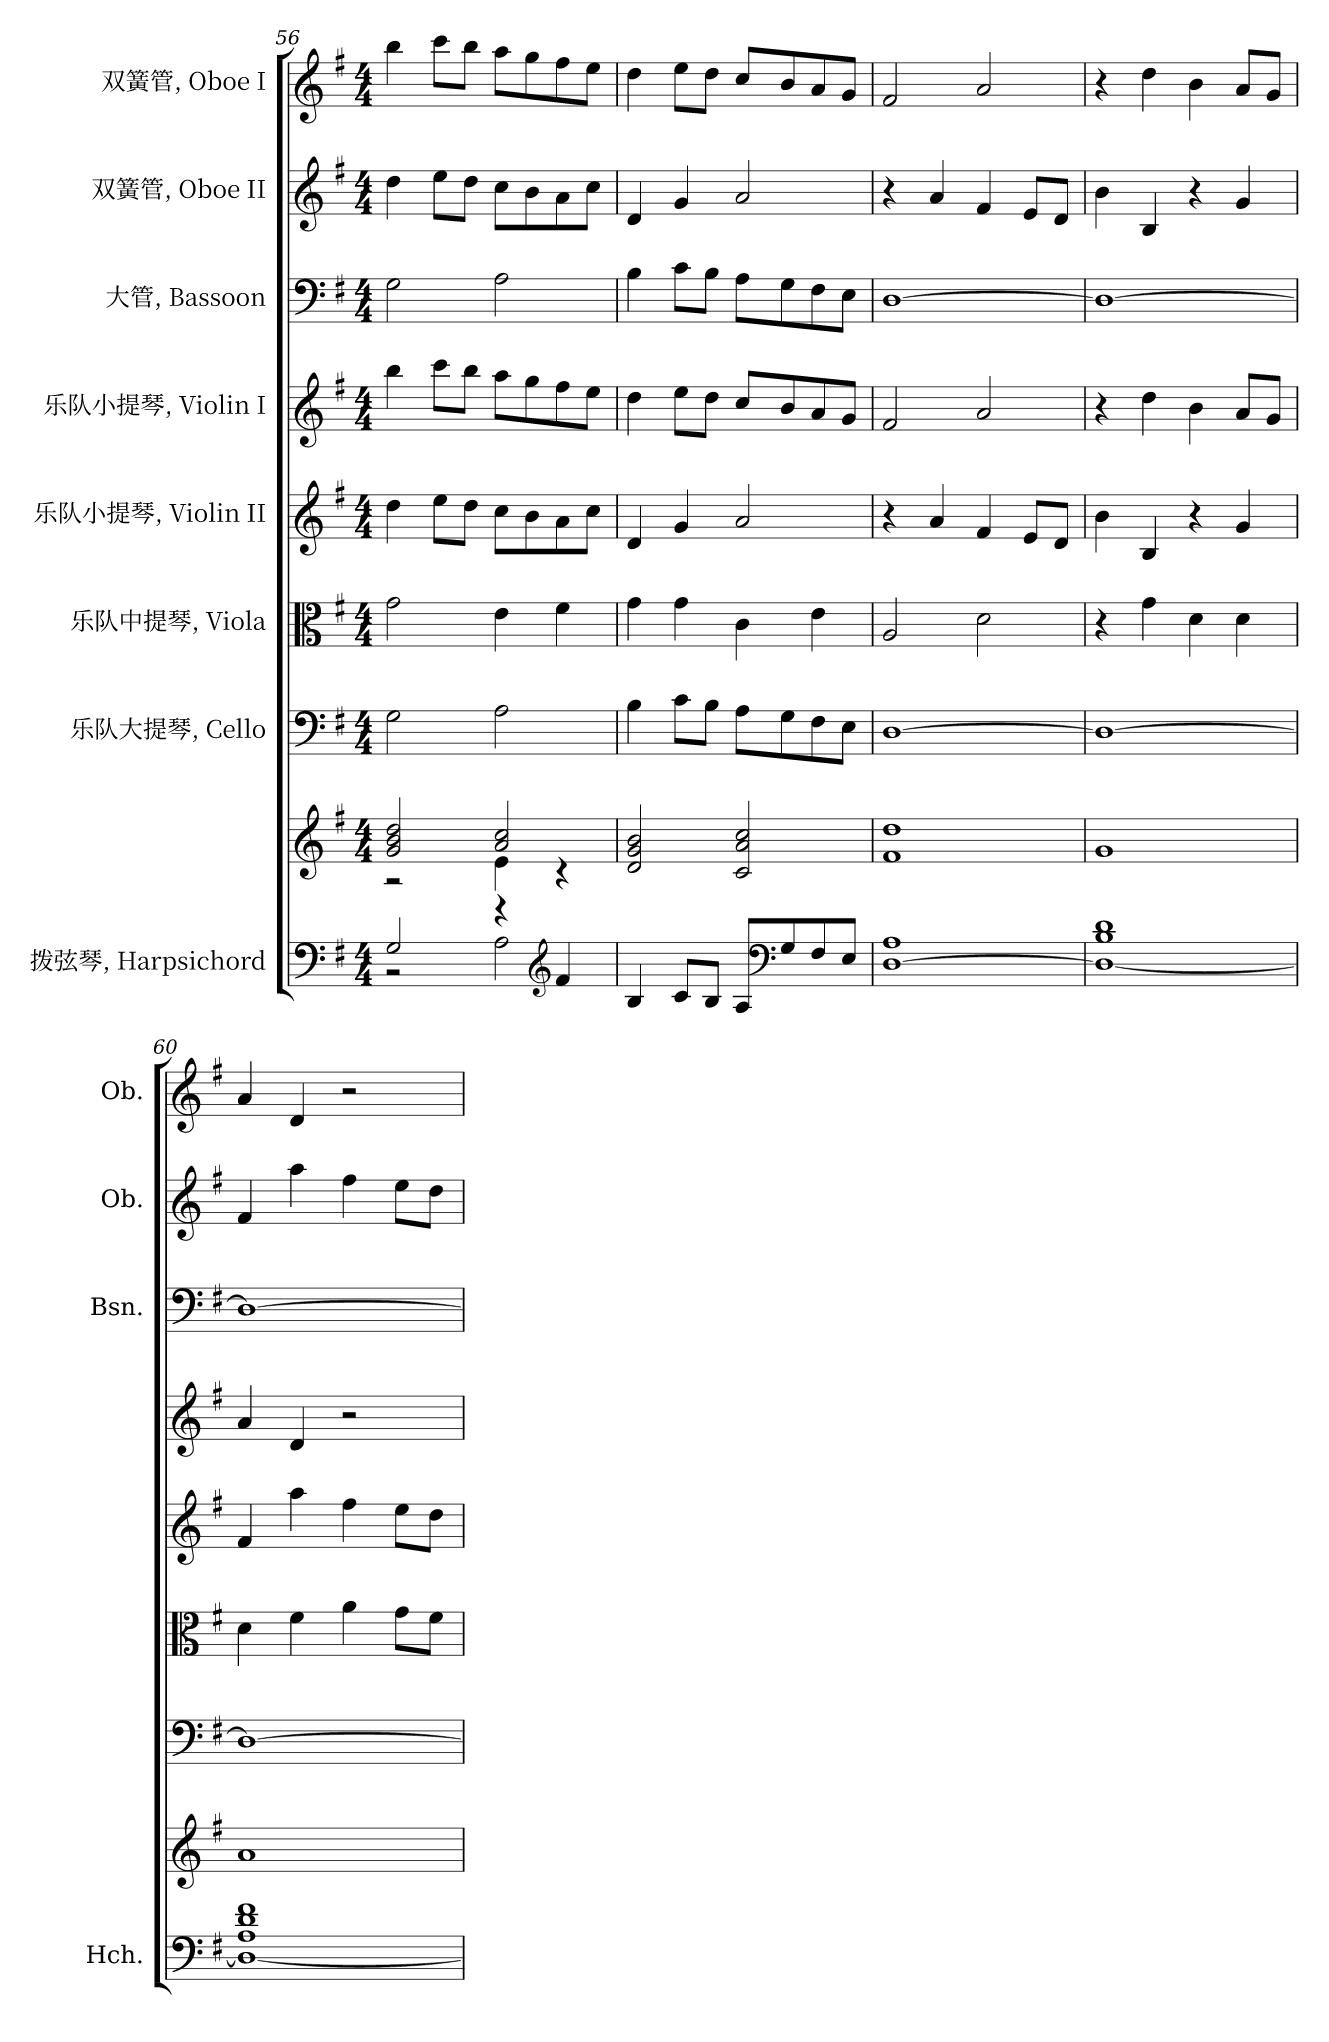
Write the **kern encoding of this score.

**kern	**kern	**kern	**kern	**kern	**kern	**kern	**kern	**kern
*part8	*part8	*part7	*part6	*part5	*part4	*part3	*part2	*part1
*staff9	*staff8	*staff7	*staff6	*staff5	*staff4	*staff3	*staff2	*staff1
*I"拨弦琴, Harpsichord	*	*I"乐队大提琴, Cello	*I"乐队中提琴, Viola	*I"乐队小提琴, Violin II	*I"乐队小提琴, Violin I	*I"大管, Bassoon	*I"双簧管, Oboe II	*I"双簧管, Oboe I
*I'Hch.	*	*	*	*	*	*I'Bsn.	*I'Ob.	*I'Ob.
!!LO:PB:g=z
*clefF4	*clefG2	*clefF4	*clefC3	*clefG2	*clefG2	*clefF4	*clefG2	*clefG2
*k[f#]	*k[f#]	*k[f#]	*k[f#]	*k[f#]	*k[f#]	*k[f#]	*k[f#]	*k[f#]
*M4/4	*M4/4	*M4/4	*M4/4	*M4/4	*M4/4	*M4/4	*M4/4	*M4/4
=56	=56	=56	=56	=56	=56	=56	=56	=56
*^	*^	*	*	*	*	*	*	*
2G/	2r	2g/ 2b/ 2dd/	2r	2G\	2g\	4dd\	4bb\	2G\	4dd\	4bb\
.	.	.	.	.	.	8ee\L	8ccc\L	.	8ee\L	8ccc\L
.	.	.	.	.	.	8dd\J	8bb\J	.	8dd\J	8bb\J
4r	2A\	2a/ 2cc/	4e\	2A\	4e\	8cc\L	8aa\L	2A\	8cc\L	8aa\L
.	.	.	.	.	.	8b\	8gg\	.	8b\	8gg\
*clefG2	*	*	*	*	*	*	*	*	*	*
4f#/	.	.	4r	.	4f#\	8a\	8ff#\	.	8a\	8ff#\
.	.	.	.	.	.	8cc\J	8ee\J	.	8cc\J	8ee\J
*v	*v	*	*	*	*	*	*	*	*	*
*	*v	*v	*	*	*	*	*	*	*
=57	=57	=57	=57	=57	=57	=57	=57	=57
4B/	2d/ 2g/ 2b/	4B\	4g\	4d/	4dd\	4B\	4d/	4dd\
8c/L	.	8c\L	4g\	4g/	8ee\L	8c\L	4g/	8ee\L
8B/J	.	8B\J	.	.	8dd\J	8B\J	.	8dd\J
8A/L	2c/ 2a/ 2cc/	8A\L	4c\	2a/	8cc/L	8A\L	2a/	8cc/L
*clefF4	*	*	*	*	*	*	*	*
8G/	.	8G\	.	.	8b/	8G\	.	8b/
8F#/	.	8F#\	4e\	.	8a/	8F#\	.	8a/
8E/J	.	8E\J	.	.	8g/J	8E\J	.	8g/J
=58	=58	=58	=58	=58	=58	=58	=58	=58
*^	*	*	*	*	*	*	*	*
[1D	1A	1f# 1dd	[1D	2A/	4r	2f#/	[1D	4r	2f#/
.	.	.	.	.	4a/	.	.	4a/	.
.	.	.	.	2d\	4f#/	2a/	.	4f#/	2a/
.	.	.	.	.	8e/L	.	.	8e/L	.
.	.	.	.	.	8d/J	.	.	8d/J	.
*v	*v	*	*	*	*	*	*	*	*
=59	=59	=59	=59	=59	=59	=59	=59	=59
1D_ 1B 1d	1g	1D_	4r	4b\	4r	1D_	4b\	4r
.	.	.	4g\	4B/	4dd\	.	4B/	4dd\
.	.	.	4d\	4r	4b\	.	4r	4b\
.	.	.	4d\	4g/	8a/L	.	4g/	8a/L
.	.	.	.	.	8g/J	.	.	8g/J
=60	=60	=60	=60	=60	=60	=60	=60	=60
1D_ 1A 1d 1f#	1a	1D_	4d\	4f#/	4a/	1D_	4f#/	4a/
.	.	.	4f#\	4aa\	4d/	.	4aa\	4d/
.	.	.	4a\	4ff#\	2r	.	4ff#\	2r
.	.	.	8g\L	8ee\L	.	.	8ee\L	.
.	.	.	8f#\J	8dd\J	.	.	8dd\J	.
=	=	=	=	=	=	=	=	=
*-	*-	*-	*-	*-	*-	*-	*-	*-
